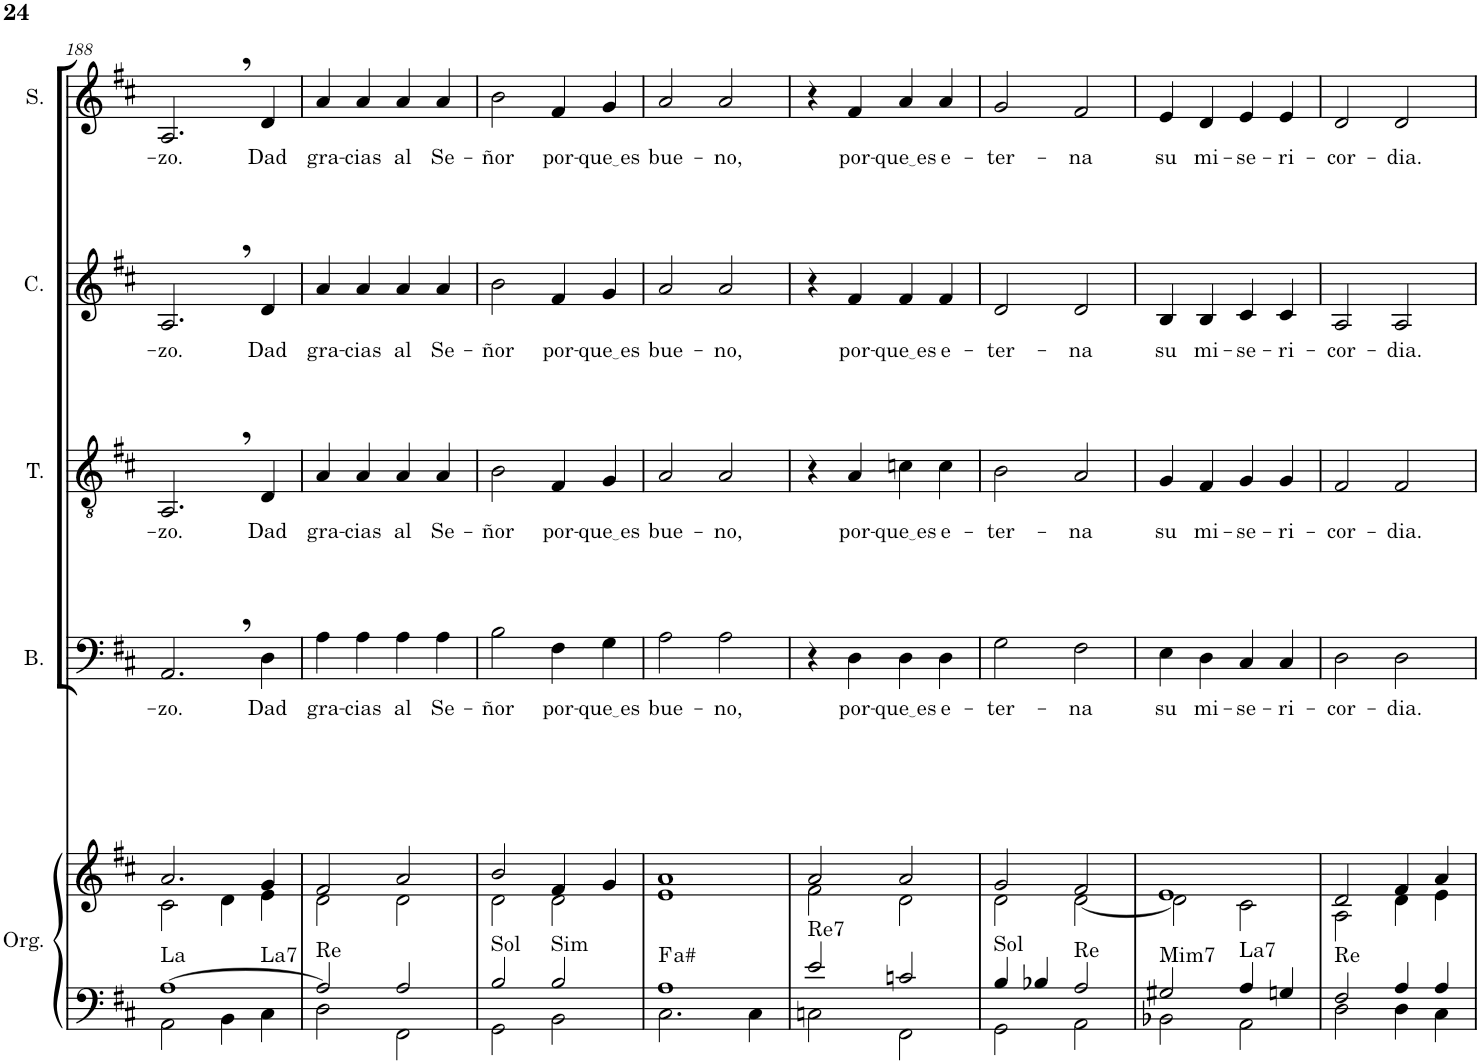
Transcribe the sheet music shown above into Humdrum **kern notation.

**kern	**kern	**harte	**kern	**text	**kern	**text	**kern	**text	**kern	**text
*part5	*part5	*part5	*part4	*part4	*part3	*part3	*part2	*part2	*part1	*part1
*staff6	*staff5	*	*staff4	*staff4	*staff3	*staff3	*staff2	*staff2	*staff1	*staff1
*I"Órgano	*	*	*I"Bajo	*	*I"Tenor	*	*I"Contralto	*	*I"Soprano	*
*	*	*	*I'B.	*	*I'T.	*	*I'C.	*	*I'S.	*
!!LO:PB:g=z
*clefF4	*clefG2	*	*clefF4	*	*clefGv2	*	*clefG2	*	*clefG2	*
*k[f#c#]	*k[f#c#]	*	*k[f#c#]	*	*k[f#c#]	*	*k[f#c#]	*	*k[f#c#]	*
*M2/2	*M2/2	*	*M2/2	*	*M2/2	*	*M2/2	*	*M2/2	*
*met(c|)	*met(c|)	*	*met(c|)	*	*met(c|)	*	*met(c|)	*	*met(c|)	*
=188	=188	=188	=188	=188	=188	=188	=188	=188	=188	=188
*^	*^	*	*	*	*	*	*	*	*	*
!	!	!	!	!LO:H:n=1:kt=La	!	!LO:LY:b	!	!LO:LY:b	!	!LO:LY:b	!	!LO:LY:b
!	!	!	!	!LO:H:n=2:kt=La7	!	!	!	!	!	!	!	!
[1A	2AA\	2.a/	2c#\	N N	2.AA,/	-zo.	2.AA,/	-zo.	2.A,/	-zo.	2.A,/	-zo.
.	4BB\	.	4d\	.	.	.	.	.	.	.	.	.
!	!	!	!	!	!	!LO:LY:b	!	!LO:LY:b	!	!LO:LY:b	!	!LO:LY:b
.	4C#\	4g/	4e\	.	4D\	Dad	4D/	Dad	4d/	Dad	4d/	Dad
=189	=189	=189	=189	=189	=189	=189	=189	=189	=189	=189	=189	=189
!	!	!	!	!LO:H:kt=Re	!	!LO:LY:b	!	!LO:LY:b	!	!LO:LY:b	!	!LO:LY:b
2A/]	2D\	2f#/	2d\	N	4A\	gra-	4A/	gra-	4a/	gra-	4a/	gra-
!	!	!	!	!	!	!LO:LY:b	!	!LO:LY:b	!	!LO:LY:b	!	!LO:LY:b
.	.	.	.	.	4A\	-cias	4A/	-cias	4a/	-cias	4a/	-cias
!	!	!	!	!	!	!LO:LY:b	!	!LO:LY:b	!	!LO:LY:b	!	!LO:LY:b
2A/	2FF#\	2a/	2d\	.	4A\	al	4A/	al	4a/	al	4a/	al
!	!	!	!	!	!	!LO:LY:b	!	!LO:LY:b	!	!LO:LY:b	!	!LO:LY:b
.	.	.	.	.	4A\	Se-	4A/	Se-	4a/	Se-	4a/	Se-
=190	=190	=190	=190	=190	=190	=190	=190	=190	=190	=190	=190	=190
!	!	!	!	!LO:H:kt=Sol	!	!LO:LY:b	!	!LO:LY:b	!	!LO:LY:b	!	!LO:LY:b
2B/	2GG\	2b/	2d\	N	2B\	-ñor	2B\	-ñor	2b\	-ñor	2b\	-ñor
!	!	!	!	!LO:H:kt=Sim	!	!LO:LY:b	!	!LO:LY:b	!	!LO:LY:b	!	!LO:LY:b
2B/	2BB\	4f#/	2d\	N	4F#\	por-	4F#/	por-	4f#/	por-	4f#/	por-
!	!	!	!	!	!	!LO:LY:b	!	!LO:LY:b	!	!LO:LY:b	!	!LO:LY:b
.	.	4g/	.	.	4G\	que es	4G/	que es	4g/	que es	4g/	que es
=191	=191	=191	=191	=191	=191	=191	=191	=191	=191	=191	=191	=191
!	!	!	!	!LO:H:kt=a#	!	!LO:LY:b	!	!LO:LY:b	!	!LO:LY:b	!	!LO:LY:b
1A	2.C#\	1a	1e	.	2A\	bue-	2A/	bue-	2a/	bue-	2a/	bue-
!	!	!	!	!	!	!LO:LY:b	!	!LO:LY:b	!	!LO:LY:b	!	!LO:LY:b
.	.	.	.	.	2A\	-no,	2A/	-no,	2a/	-no,	2a/	-no,
.	4C#\	.	.	.	.	.	.	.	.	.	.	.
=192	=192	=192	=192	=192	=192	=192	=192	=192	=192	=192	=192	=192
!	!	!	!	!LO:H:kt=Re7	!	!	!	!	!	!	!	!
2e/	2Cn\	2a/	2f#\	N	4r	.	4r	.	4r	.	4r	.
!	!	!	!	!	!	!LO:LY:b	!	!LO:LY:b	!	!LO:LY:b	!	!LO:LY:b
.	.	.	.	.	4D\	por-	4A/	por-	4f#/	por-	4f#/	por-
!	!	!	!	!	!	!LO:LY:b	!	!LO:LY:b	!	!LO:LY:b	!	!LO:LY:b
2cn/	2FF#\	2a/	2d\	.	4D\	que es	4cn\	que es	4f#/	que es	4a/	que es
!	!	!	!	!	!	!LO:LY:b	!	!LO:LY:b	!	!LO:LY:b	!	!LO:LY:b
.	.	.	.	.	4D\	e-	4c\	e-	4f#/	e-	4a/	e-
=193	=193	=193	=193	=193	=193	=193	=193	=193	=193	=193	=193	=193
!	!	!	!	!LO:H:kt=Sol	!	!LO:LY:b	!	!LO:LY:b	!	!LO:LY:b	!	!LO:LY:b
4B/	2GG\	2g/	2d\	N	2G\	-ter-	2B\	-ter-	2d/	-ter-	2g/	-ter-
4B-X/	.	.	.	.	.	.	.	.	.	.	.	.
!	!	!	!	!LO:H:kt=Re	!	!LO:LY:b	!	!LO:LY:b	!	!LO:LY:b	!	!LO:LY:b
2A/	2AA\	2f#/	[2d\	N	2F#\	-na	2A/	-na	2d/	-na	2f#/	-na
=194	=194	=194	=194	=194	=194	=194	=194	=194	=194	=194	=194	=194
!	!	!	!	!LO:H:kt=Mim7	!	!LO:LY:b	!	!LO:LY:b	!	!LO:LY:b	!	!LO:LY:b
2G#X/	2BB-X\	1e	2d\]	N	4E\	su	4G/	su	4B/	su	4e/	su
!	!	!	!	!	!	!LO:LY:b	!	!LO:LY:b	!	!LO:LY:b	!	!LO:LY:b
.	.	.	.	.	4D\	mi-	4F#/	mi-	4B/	mi-	4d/	mi-
!	!	!	!	!LO:H:kt=La7	!	!LO:LY:b	!	!LO:LY:b	!	!LO:LY:b	!	!LO:LY:b
4A/	2AA\	.	2c#\	N	4C#/	-se-	4G/	-se-	4c#/	-se-	4e/	-se-
!	!	!	!	!	!	!LO:LY:b	!	!LO:LY:b	!	!LO:LY:b	!	!LO:LY:b
4Gn/	.	.	.	.	4C#/	-ri-	4G/	-ri-	4c#/	-ri-	4e/	-ri-
=195	=195	=195	=195	=195	=195	=195	=195	=195	=195	=195	=195	=195
!	!	!	!	!LO:H:kt=Re	!	!LO:LY:b	!	!LO:LY:b	!	!LO:LY:b	!	!LO:LY:b
2F#/	2D\	2d/	2A\	N	2D\	-cor-	2F#/	-cor-	2A/	-cor-	2d/	-cor-
!	!	!	!	!	!	!LO:LY:b	!	!LO:LY:b	!	!LO:LY:b	!	!LO:LY:b
4A/	4D\	4f#/	4d\	.	2D\	-dia.	2F#/	-dia.	2A/	-dia.	2d/	-dia.
4A/	4C#\	4a/	4e\	.	.	.	.	.	.	.	.	.
*v	*v	*	*	*	*	*	*	*	*	*	*	*
*	*v	*v	*	*	*	*	*	*	*	*	*
=	=	=	=	=	=	=	=	=	=	=
*-	*-	*-	*-	*-	*-	*-	*-	*-	*-	*-
